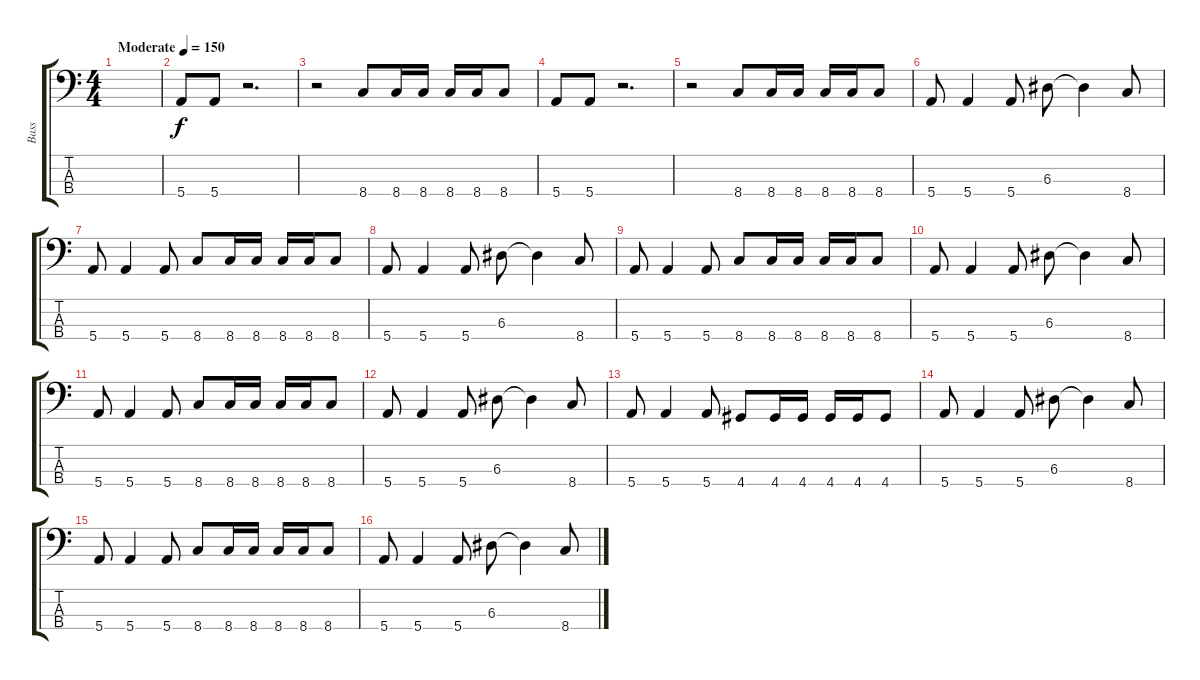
\track ("Bass" "Bass") {instrument electricbasspick}
\staff {score tabs}
\tuning (G2 D2 A1 E1) {hide}
\ts (4 4)
\tempo (150 "Moderate")
\clef f4
\ks c
|
5.4.8 5.4.8 r.2{d} |
r.2 8.4.8 8.4.16 8.4.16 8.4.16 8.4.16 8.4.8 |
5.4.8 5.4.8 r.2{d} |
r.2 8.4.8 8.4.16 8.4.16 8.4.16 8.4.16 8.4.8 |
5.4.8 5.4.4 5.4.8 6.3.8 6.3{t}.4 8.4.8 |
5.4.8 5.4.4 5.4.8 8.4.8 8.4.16 8.4.16 8.4.16 8.4.16 8.4.8 |
5.4.8 5.4.4 5.4.8 6.3.8 6.3{t}.4 8.4.8 |
5.4.8 5.4.4 5.4.8 8.4.8 8.4.16 8.4.16 8.4.16 8.4.16 8.4.8 |
5.4.8 5.4.4 5.4.8 6.3.8 6.3{t}.4 8.4.8 |
5.4.8 5.4.4 5.4.8 8.4.8 8.4.16 8.4.16 8.4.16 8.4.16 8.4.8 |
5.4.8 5.4.4 5.4.8 6.3.8 6.3{t}.4 8.4.8 |
5.4.8 5.4.4 5.4.8 4.4.8 4.4.16 4.4.16 4.4.16 4.4.16 4.4.8 |
5.4.8 5.4.4 5.4.8 6.3.8 6.3{t}.4 8.4.8 |
5.4.8 5.4.4 5.4.8 8.4.8 8.4.16 8.4.16 8.4.16 8.4.16 8.4.8 |
5.4.8 5.4.4 5.4.8 6.3.8 6.3{t}.4 8.4.8
